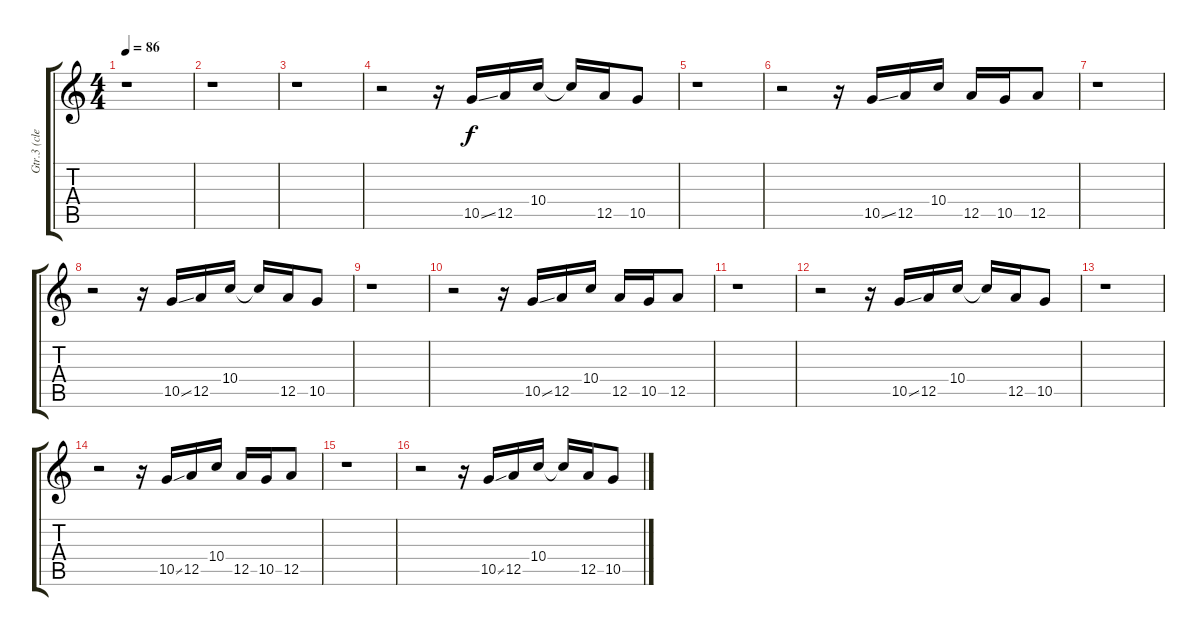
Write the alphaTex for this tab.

\track ("Gtr.3 (clean)" "Gtr.3 (cle") {instrument electricguitarclean}
\staff {score tabs}
\tuning (E4 B3 G3 D3 A2 E2) {hide}
\ts (4 4)
\tempo 86
\clef g2
\ks c
r.1{dy f} |
r.1 |
r.1 |
r.2 r.16 10.5{ss}.16 12.5.16 10.4.16 10.4{t}.16 12.5.16 10.5.8 |
r.1 |
r.2 r.16 10.5{ss}.16 12.5.16 10.4.16 12.5.16 10.5.16 12.5.8 |
r.1 |
r.2 r.16 10.5{ss}.16 12.5.16 10.4.16 10.4{t}.16 12.5.16 10.5.8 |
r.1 |
r.2 r.16 10.5{ss}.16 12.5.16 10.4.16 12.5.16 10.5.16 12.5.8 |
r.1 |
r.2 r.16 10.5{ss}.16 12.5.16 10.4.16 10.4{t}.16 12.5.16 10.5.8 |
r.1 |
r.2 r.16 10.5{ss}.16 12.5.16 10.4.16 12.5.16 10.5.16 12.5.8 |
r.1 |
r.2 r.16 10.5{ss}.16 12.5.16 10.4.16 10.4{t}.16 12.5.16 10.5.8
